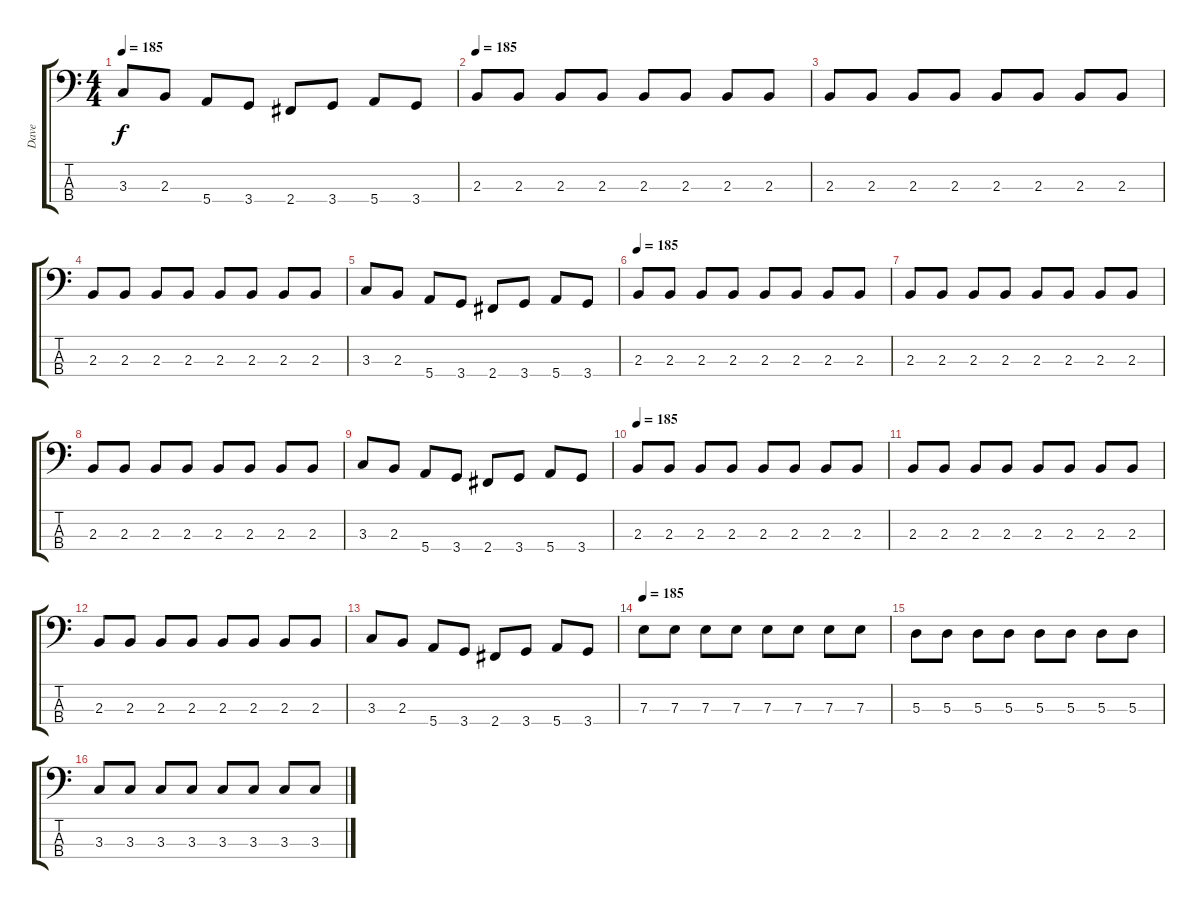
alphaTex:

\track ("Dave" "Dave") {instrument electricbassfinger}
\staff {score tabs}
\tuning (G2 D2 A1 E1) {hide}
\ts (4 4)
\tempo 185
\clef f4
\ks c
3.3.8{dy f} 2.3.8 5.4.8 3.4.8 2.4.8 3.4.8 5.4.8 3.4.8 |
\tempo 185
2.3.8 2.3.8 2.3.8 2.3.8 2.3.8 2.3.8 2.3.8 2.3.8 |
2.3.8 2.3.8 2.3.8 2.3.8 2.3.8 2.3.8 2.3.8 2.3.8 |
2.3.8 2.3.8 2.3.8 2.3.8 2.3.8 2.3.8 2.3.8 2.3.8 |
3.3.8 2.3.8 5.4.8 3.4.8 2.4.8 3.4.8 5.4.8 3.4.8 |
\tempo 185
2.3.8 2.3.8 2.3.8 2.3.8 2.3.8 2.3.8 2.3.8 2.3.8 |
2.3.8 2.3.8 2.3.8 2.3.8 2.3.8 2.3.8 2.3.8 2.3.8 |
2.3.8 2.3.8 2.3.8 2.3.8 2.3.8 2.3.8 2.3.8 2.3.8 |
3.3.8 2.3.8 5.4.8 3.4.8 2.4.8 3.4.8 5.4.8 3.4.8 |
\tempo 185
2.3.8 2.3.8 2.3.8 2.3.8 2.3.8 2.3.8 2.3.8 2.3.8 |
2.3.8 2.3.8 2.3.8 2.3.8 2.3.8 2.3.8 2.3.8 2.3.8 |
2.3.8 2.3.8 2.3.8 2.3.8 2.3.8 2.3.8 2.3.8 2.3.8 |
3.3.8 2.3.8 5.4.8 3.4.8 2.4.8 3.4.8 5.4.8 3.4.8 |
\tempo 185
7.3.8 7.3.8 7.3.8 7.3.8 7.3.8 7.3.8 7.3.8 7.3.8 |
5.3.8 5.3.8 5.3.8 5.3.8 5.3.8 5.3.8 5.3.8 5.3.8 |
3.3.8 3.3.8 3.3.8 3.3.8 3.3.8 3.3.8 3.3.8 3.3.8
